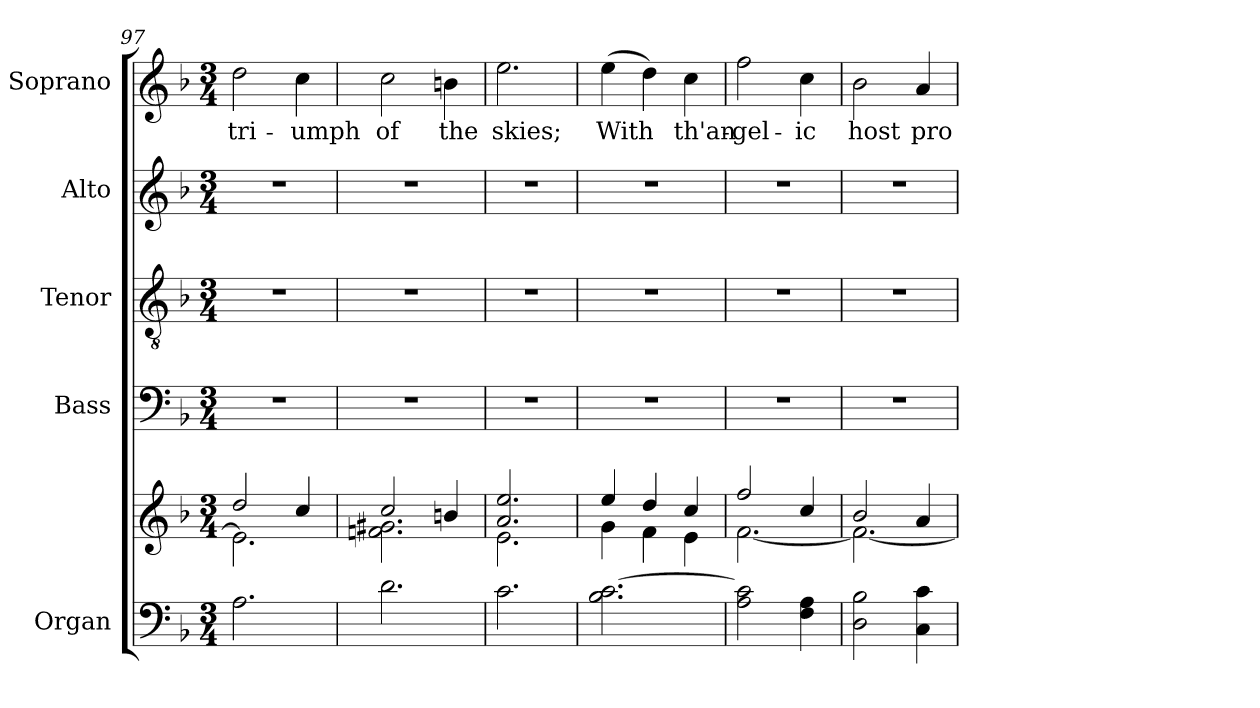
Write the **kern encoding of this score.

**kern	**kern	**kern	**kern	**kern	**kern	**text
*part5	*part5	*part4	*part3	*part2	*part1	*part1
*staff6	*staff5	*staff4	*staff3	*staff2	*staff1	*staff1
*I"Organ	*	*I"Bass	*I"Tenor	*I"Alto	*I"Soprano	*
*I'Org.	*	*I'B.	*I'T.	*I'A.	*I'S.	*
*clefF4	*clefG2	*clefF4	*clefGv2	*clefG2	*clefG2	*
*	*	*	*ITrd7c12	*	*	*
*k[b-]	*k[b-]	*k[b-]	*k[b-]	*k[b-]	*k[b-]	*
*F:	*F:	*F:	*F:	*F:	*F:	*
*M3/4	*M3/4	*M3/4	*M3/4	*M3/4	*M3/4	*
=97	=97	=97	=97	=97	=97	=97
*	*^	*	*	*	*	*
!	!	!	!LO:N:vis=1	!LO:N:vis=1	!LO:N:vis=1	!	!
!	!	!	!	!	!	!	!LO:LY:b:color=#000000
2.Ai\	2ddi/	2.ei\]	2.r	2.r	2.r	2ddi\	tri-
!	!	!	!	!	!	!	!LO:LY:b:color=#000000
.	4cci/	.	.	.	.	4cci\	-umph
=98	=98	=98	=98	=98	=98	=98	=98
!	!	!	!LO:N:vis=1	!LO:N:vis=1	!LO:N:vis=1	!	!
!	!	!	!	!	!	!	!LO:LY:b:color=#000000
2.di\	2cci/	2.fni\ 2.g#Xi	2.r	2.r	2.r	2cci\	of
!	!	!	!	!	!	!	!LO:LY:b:color=#000000
.	4bni/	.	.	.	.	4bni\	the
=99	=99	=99	=99	=99	=99	=99	=99
!	!	!	!LO:N:vis=1	!LO:N:vis=1	!LO:N:vis=1	!	!
!	!	!	!	!	!	!	!LO:LY:b:color=#000000
2.ci\	2.ai/ 2.eei	2.ei\	2.r	2.r	2.r	2.eei\	skies;
!!LO:PB:g=z
=100	=100	=100	=100	=100	=100	=100	=100
!	!	!	!LO:N:vis=1	!LO:N:vis=1	!LO:N:vis=1	!	!
!	!	!	!	!	!	!	!LO:LY:b:color=#000000
2.B-i\ [>2.ci	4eei/	4gi\	2.r	2.r	2.r	(4eei\	With
.	4ddi/	4fi\	.	.	.	4ddi\)	.
!	!	!	!	!	!	!	!LO:LY:b:color=#000000
.	4cci/	4ei\	.	.	.	4cci\	th'an-
=101	=101	=101	=101	=101	=101	=101	=101
!	!	!	!LO:N:vis=1	!LO:N:vis=1	!LO:N:vis=1	!	!
!	!	!	!	!	!	!	!LO:LY:b:color=#000000
2Ai\ 2ci]	2ffi/	[<2.fi\	2.r	2.r	2.r	2ffi\	-gel-
!	!	!	!	!	!	!	!LO:LY:b:color=#000000
4Fi\ 4Ai	4cci/	.	.	.	.	4cci\	-ic
=102	=102	=102	=102	=102	=102	=102	=102
!	!	!	!LO:N:vis=1	!LO:N:vis=1	!LO:N:vis=1	!	!
!	!	!	!	!	!	!	!LO:LY:b:color=#000000
2Di\ 2B-i	2b-i/	2.fi\_<	2.r	2.r	2.r	2b-i\	host
!	!	!	!	!	!	!	!LO:LY:b:color=#000000
4Ci\ 4ci	4ai/	.	.	.	.	4ai/	pro-
*	*v	*v	*	*	*	*	*
=	=	=	=	=	=	=
*-	*-	*-	*-	*-	*-	*-
